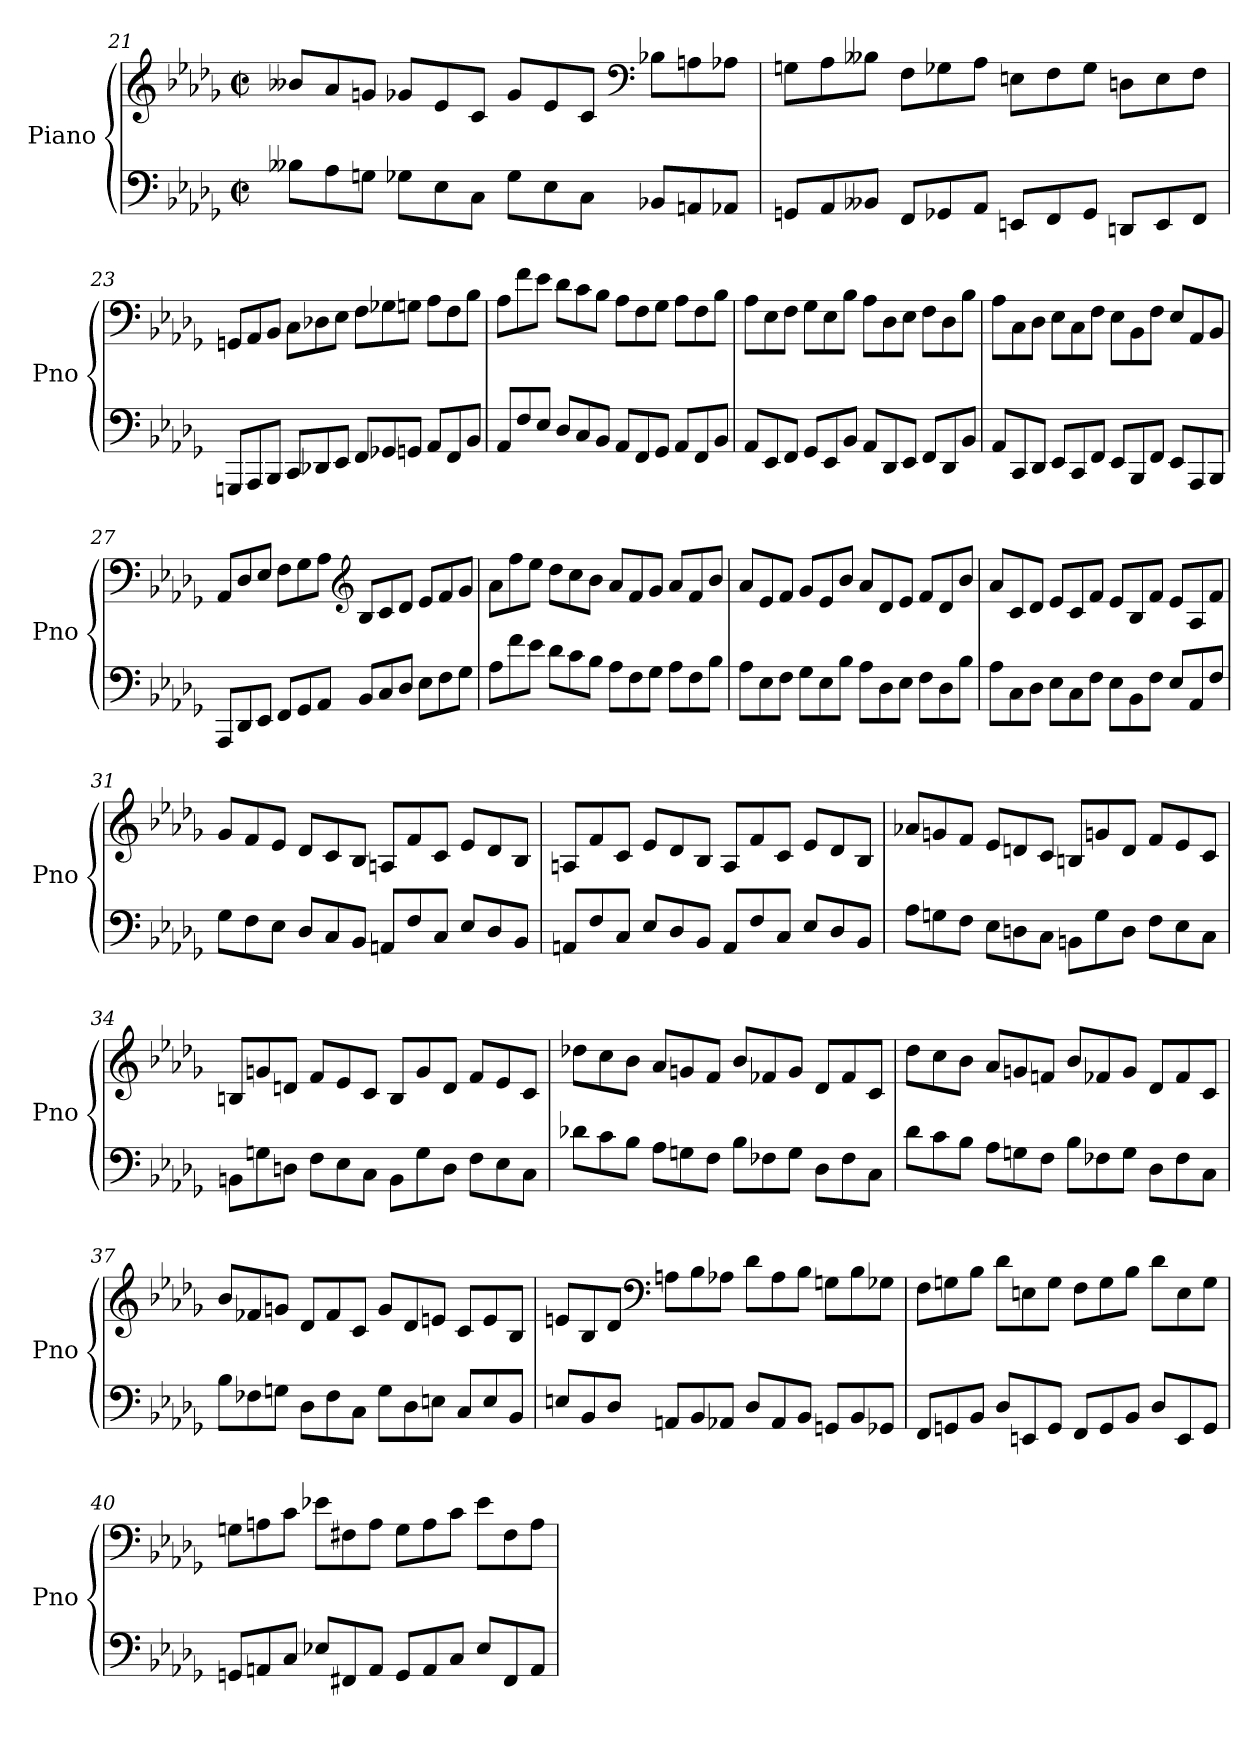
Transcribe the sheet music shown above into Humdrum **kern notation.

**kern	**kern
*part1	*part1
*staff2	*staff1
*I"Piano	*
*I'Pno	*
!!LO:LB:g=z
*clefF4	*clefG2
*k[b-e-a-d-g-]	*k[b-e-a-d-g-]
*M4/4	*M4/4
*met(c|)	*met(c|)
*Xtuplet	*Xtuplet
=21	=21
12B--X\L	12b--X/L
12A-\	12a-/
12Gn\J	12gn/J
12G-X\L	12g-X/L
12E-\	12e-/
12C\J	12c/J
12G-\L	12g-/L
12E-\	12e-/
12C\J	12c/J
*	*clefF4
12BB-X/L	12B-X\L
12AAn/	12An\
12AA-X/J	12A-X\J
=22	=22
12GGn/L	12Gn\L
12AA-/	12A-\
12BB--X/J	12B--X\J
12FF/L	12F\L
12GG-X/	12G-X\
12AA-/J	12A-\J
12EEn/L	12En\L
12FF/	12F\
12GG-/J	12G-\J
12DDn/L	12Dn\L
12EE/	12E\
12FF/J	12F\J
=23	=23
12GGGn/L	12GGn/L
12AAA-/	12AA-/
12BBB-/J	12BB-/J
12CC/L	12C\L
12DD-X/	12D-X\
12EE-/J	12E-\J
12FF/L	12F\L
12GG-X/	12G-X\
12GGn/J	12Gn\J
12AA-/L	12A-\L
12FF/	12F\
12BB-/J	12B-\J
!!LO:LB:g=z
=24	=24
12AA-/L	12A-\L
12F/	12f\
12E-/J	12e-\J
12D-/L	12d-\L
12C/	12c\
12BB-/J	12B-\J
12AA-/L	12A-\L
12FF/	12F\
12GG-/J	12G-\J
12AA-/L	12A-\L
12FF/	12F\
12BB-/J	12B-\J
=25	=25
12AA-/L	12A-\L
12EE-/	12E-\
12FF/J	12F\J
12GG-/L	12G-\L
12EE-/	12E-\
12BB-/J	12B-\J
12AA-/L	12A-\L
12DD-/	12D-\
12EE-/J	12E-\J
12FF/L	12F\L
12DD-/	12D-\
12BB-/J	12B-\J
=26	=26
12AA-/L	12A-\L
12CC/	12C\
12DD-/J	12D-\J
12EE-/L	12E-\L
12CC/	12C\
12FF/J	12F\J
12EE-/L	12E-\L
12BBB-/	12BB-\
12FF/J	12F\J
12EE-/L	12E-/L
12AAA-/	12AA-/
12BBB-/J	12BB-/J
!!LO:LB:g=z
=27	=27
12AAA-/L	12AA-/L
12DD-/	12D-/
12EE-/J	12E-/J
12FF/L	12F\L
12GG-/	12G-\
12AA-/J	12A-\J
*	*clefG2
12BB-/L	12B-/L
12C/	12c/
12D-/J	12d-/J
12E-\L	12e-/L
12F\	12f/
12G-\J	12g-/J
=28	=28
12A-\L	12a-\L
12f\	12ff\
12e-\J	12ee-\J
12d-\L	12dd-\L
12c\	12cc\
12B-\J	12b-\J
12A-\L	12a-/L
12F\	12f/
12G-\J	12g-/J
12A-\L	12a-/L
12F\	12f/
12B-\J	12b-/J
=29	=29
12A-\L	12a-/L
12E-\	12e-/
12F\J	12f/J
12G-\L	12g-/L
12E-\	12e-/
12B-\J	12b-/J
12A-\L	12a-/L
12D-\	12d-/
12E-\J	12e-/J
12F\L	12f/L
12D-\	12d-/
12B-\J	12b-/J
=30	=30
12A-\L	12a-/L
12C\	12c/
12D-\J	12d-/J
12E-\L	12e-/L
12C\	12c/
12F\J	12f/J
12E-\L	12e-/L
12BB-\	12B-/
12F\J	12f/J
12E-/L	12e-/L
12AA-/	12A-/
12F/J	12f/J
!!LO:LB:g=z
=31	=31
12G-\L	12g-/L
12F\	12f/
12E-\J	12e-/J
12D-/L	12d-/L
12C/	12c/
12BB-/J	12B-/J
12AAn/L	12An/L
12F/	12f/
12C/J	12c/J
12E-/L	12e-/L
12D-/	12d-/
12BB-/J	12B-/J
=32	=32
12AAn/L	12An/L
12F/	12f/
12C/J	12c/J
12E-/L	12e-/L
12D-/	12d-/
12BB-/J	12B-/J
12AA/L	12A/L
12F/	12f/
12C/J	12c/J
12E-/L	12e-/L
12D-/	12d-/
12BB-/J	12B-/J
=33	=33
12A-\L	12a-X/L
12Gn\	12gn/
12F\J	12f/J
12E-\L	12e-/L
12Dn\	12dn/
12C\J	12c/J
12BBn\L	12Bn/L
12G\	12gn/
12D\J	12d/J
12F\L	12f/L
12E-\	12e-/
12C\J	12c/J
=34	=34
12BBn\L	12Bn/L
12Gn\	12gn/
12Dn\J	12dn/J
12F\L	12f/L
12E-\	12e-/
12C\J	12c/J
12BB\L	12B/L
12G\	12g/
12D\J	12d/J
12F\L	12f/L
12E-\	12e-/
12C\J	12c/J
!!LO:PB:g=z
=35	=35
12d-X\L	12dd-X\L
12c\	12cc\
12B-\J	12b-\J
12A-\L	12a-/L
12Gn\	12gn/
12F\J	12f/J
12B-\L	12b-/L
12F-X\	12f-X/
12G\J	12g/J
12D-\L	12d-/L
12F-\	12f-/
12C\J	12c/J
=36	=36
12d-\L	12dd-\L
12c\	12cc\
12B-\J	12b-\J
12A-\L	12a-/L
12Gn\	12gn/
12F\J	12fn/J
12B-\L	12b-/L
12F-X\	12f-X/
12G\J	12g/J
12D-\L	12d-/L
12F-\	12f-/
12C\J	12c/J
=37	=37
12B-\L	12b-/L
12F-X\	12f-X/
12Gn\J	12gn/J
12D-\L	12d-/L
12F-\	12f-/
12C\J	12c/J
12G\L	12g/L
12D-\	12d-/
12En\J	12en/J
12C/L	12c/L
12E/	12e/
12BB-/J	12B-/J
!!LO:LB:g=z
=38	=38
12En/L	12en/L
12BB-/	12B-/
12D-/J	12d-/J
*	*clefF4
12AAn/L	12An\L
12BB-/	12B-\
12AA-X/J	12A-X\J
12D-/L	12d-\L
12AA-/	12A-\
12BB-/J	12B-\J
12GGn/L	12Gn\L
12BB-/	12B-\
12GG-X/J	12G-X\J
=39	=39
12FF/L	12F\L
12GGn/	12Gn\
12BB-/J	12B-\J
12D-/L	12d-\L
12EEn/	12En\
12GG/J	12G\J
12FF/L	12F\L
12GG/	12G\
12BB-/J	12B-\J
12D-/L	12d-\L
12EE/	12E\
12GG/J	12G\J
=40	=40
12GGn/L	12Gn\L
12AAn/	12An\
12C/J	12c\J
12E-X/L	12e-X\L
12FF#X/	12F#X\
12AA/J	12A\J
12GG/L	12G\L
12AA/	12A\
12C/J	12c\J
12E-/L	12e-\L
12FF#/	12F#\
12AA/J	12A\J
=	=
*-	*-
